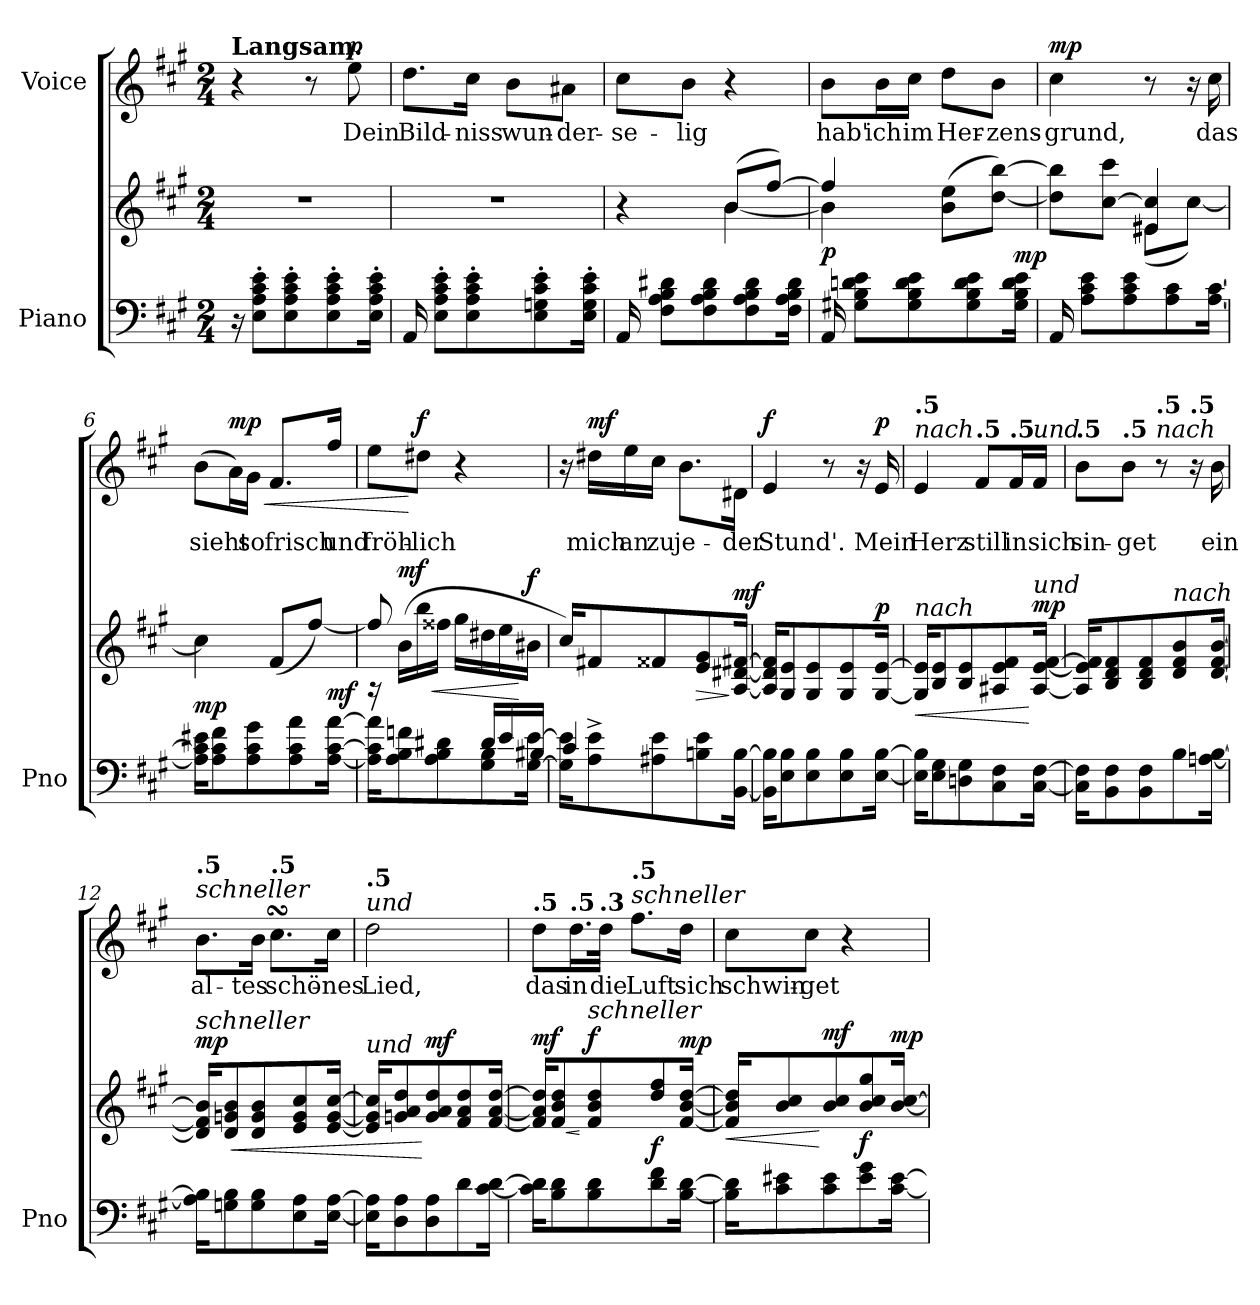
**kern	**kern	**dynam	**kern	**text	**dynam
*part2	*part2	*part2	*part1	*part1	*part1
*staff3	*staff2	*staff2/3	*staff1	*staff1	*staff1
*I"Piano	*	*	*I"Voice	*	*
*I'Pno	*	*	*	*	*
*clefF4	*clefG2	*	*clefG2	*	*
*k[f#c#g#]	*k[f#c#g#]	*	*k[f#c#g#]	*	*
*M2/4	*M2/4	*	*M2/4	*	*
=1	=1	=1	=1	=1	=1
!	!	!	!LO:TX:a:B:t=Langsam.	!	!
16r	2r	.	4r	.	.
8E\' 8A\' 8c#\' 8e\'L	.	.	.	.	.
8E\' 8A\' 8c#\' 8e\'	.	.	.	.	.
.	.	.	8r	.	.
8E\' 8A\' 8c#\' 8e\'	.	.	.	.	.
!	!	!	!	!LO:LY:b	!LO:DY:a
.	.	.	8ee\	Dein	p
16E\' 16A\' 16c#\' 16e\'Jk	.	.	.	.	.
=2	=2	=2	=2	=2	=2
!	!	!	!	!LO:LY:b	!
16AA/	2r	.	8.dd\L	Bild-	.
8E\' 8A\' 8c#\' 8e\'L	.	.	.	.	.
!	!	!	!	!LO:LY:b	!
8E\' 8A\' 8c#\' 8e\'	.	.	16cc#\Jk	-niss	.
!	!	!	!	!LO:LY:b	!
.	.	.	8b\L	wun-	.
8E\' 8Gn\' 8c#\' 8e\'	.	.	.	.	.
!	!	!	!	!LO:LY:b	!
.	.	.	8a#X\J	-der-	.
16E\' 16G\' 16c#\' 16e\'Jk	.	.	.	.	.
=3	=3	=3	=3	=3	=3
*	*^	*	*	*	*
!	!	!	!	!	!LO:LY:b	!
16AA/	4r	4ryy	.	8cc#\L	-se-	.
8F#\ 8A\ 8B\ 8d#X\L	.	.	.	.	.	.
!	!	!	!	!	!LO:LY:b	!
.	.	.	.	8b\J	-lig	.
8F#\ 8A\ 8B\ 8d#\	.	.	.	.	.	.
.	(>8b/L	[4b\	.	4r	.	.
8F#\ 8A\ 8B\ 8d#\	.	.	.	.	.	.
.	[8ff#/J)	.	.	.	.	.
16F#\ 16A\ 16B\ 16d#\Jk	.	.	.	.	.	.
=4	=4	=4	=4	=4	=4	=4
!	!	!	!LO:DY:a=2	!	!LO:LY:b	!
16AA/	4ff#/]	4b\]	p	8b\L	hab'	.
8G#X\ 8B\ 8dn\ 8e\L	.	.	.	.	.	.
!	!	!	!	!	!LO:LY:b	!
.	.	.	.	16b\L	ich	.
!	!	!	!	!	!LO:LY:b	!
8G#\ 8B\ 8d\ 8e\	.	.	.	16cc#\JJ	im	.
!	!	!	!	!	!LO:LY:b	!
.	(>8b\ 8ee\L	4ryy	.	8dd\L	Her-	.
8G#\ 8B\ 8d\ 8e\	.	.	.	.	.	.
!	!	!	!	!	!LO:LY:b	!
.	[8dd\ [8bb\J)	.	.	8b\J	-zens-	.
!	!	!	!LO:DY:a=2	!	!	!
16G#\ 16B\ 16d\ 16e\Jk	.	.	mp	.	.	.
!!LO:LB:g=z
=5	=5	=5	=5	=5	=5	=5
!	!	!	!	!	!LO:LY:b	!LO:DY:a
16AA/	8dd\] 8bb\]L	4ryy	.	4cc#\	-grund,	mp
8A\ 8c#\ 8e\L	.	.	.	.	.	.
.	[8cc#\ 8ccc#\J	.	.	.	.	.
8A\ 8c#\ 8e\	.	.	.	.	.	.
.	(>4e#X/ 4cc#/]	(<8e#\L	.	8r	.	.
8A\ 8c#\	.	.	.	.	.	.
.	.	[8cc#\J)	.	16r	.	.
!	!	!	!	!	!LO:LY:b	!
[16A\ [16c#\Jk	.	.	.	16cc#\	das	.
*	*v	*v	*	*	*	*
=6	=6	=6	=6	=6	=6
!	!	!LO:DY:a=2	!	!LO:LY:b	!
16A\] 16c#\] 16e#X\KL)	4cc#\]	mp	(>8b\L	sieht	.
8A\ 8c#\ 8f#\	.	.	.	.	.
!	!	!	!	!	!LO:HP:b
!	!	!	!	!	!LO:DY:n=1:a
.	.	.	16a\L)	.	< mp
!	!	!	!	!LO:LY:b	!
8A\ 8c#\ 8g#\	.	.	16g#\JJ	so	.
!	!	!	!	!LO:LY:b	!
.	(<8f#/L	.	8.f#/L	frisch	.
8A\ 8c#\ 8a\	.	.	.	.	.
.	[8ff#/J)	.	.	.	.
!	!	!LO:DY:a=2	!	!LO:LY:b	!
[16A\ [16c#\ [16a\Jk	.	mf	16ff#/Jk	und	.
=7	=7	=7	=7	=7	=7
*^	*^	*	*	*	*
!	!	!	!	!	!	!LO:LY:b	!
16A\] 16c#\] 16a\]KL	16ryy	16rA	8ff#/]	.	8ee\L	fröh-	.
!	!	!	!	!LO:HP:b	!	!	!
!	!	!	!	!LO:DY:n=1:a	!	!	!
8A\ 8B\ 8fn\	4ryy	(>16b\LL	.	< mf	.	.	.
!	!	!	!	!	!	!LO:LY:b	!LO:DY:n=1:a
.	.	16bb\	8ryy	.	8dd#X\J	-lich	[ f
8A\ 8B\ 8d#X\	.	16ff##X\JJ	.	.	.	.	.
.	.	16gg#\LL	4ryy	.	4r	.	.
8G#\ 8B\	16d#/LL	16dd#X\	.	.	.	.	.
.	16e/	16ee\	.	.	.	.	.
!	!	!	!	!LO:DY:n=2:a	!	!	!
[16G#\ [16e\Jk	16B#X/JJ	16b#X\JJ	.	[ f	.	.	.
*	*	*v	*v	*	*	*	*
=8	=8	=8	=8	=8	=8	=8
16G#\] 16e\]KL	4c#/	16cc#/KL)	.	16r	.	.
!	!	!	!	!	!LO:LY:b	!LO:DY:a
8A\^ 8e\^	.	8f#X/	.	16dd#X\LL	mich	mf
!	!	!	!	!	!LO:LY:b	!
.	.	.	.	16ee\	an	.
!	!	!	!	!	!LO:LY:b	!
8A#X\ 8e\	.	8f##X/	.	16cc#\JJ	zu	.
!	!	!	!	!	!LO:LY:b	!
.	4ryy	.	.	8.b\L	je-	.
!	!	!	!LO:HP:b	!	!	!
8Bn\ 8e\	.	8e/ 8g#/	>	.	.	.
!	!	!	!LO:DY:n=1:a	!	!LO:LY:b	!
[16BB\ [16B\Jk	.	[16A/ [16d#X/ [16f#X/Jk	] mf	16d#X\Jk	-der	.
*v	*v	*	*	*	*	*
!!LO:LB:g=z
=9	=9	=9	=9	=9	=9
!	!	!	!	!LO:LY:b	!LO:DY:a
16BB\] 16B\]KL	16A/] 16d#/] 16f#/]KL	.	4e/	Stund'.	f
8E\ 8B\	8G#/ 8e/	.	.	.	.
8E\ 8B\	8G#/ 8e/	.	.	.	.
.	.	.	8r	.	.
8E\ 8B\	8G#/ 8e/	.	.	.	.
.	.	.	16r	.	.
*	*	*	*MM40	*	*
!	!	!LO:DY:a	!	!LO:LY:b	!LO:DY:a
[16E\ [16B\Jk	[16G#/ [16e/Jk	p	16e/	Mein	p
=10	=10	=10	=10	=10	=10
*	*	*	*MM40	*	*
!	!	!	!LO:TX:a:i:t=nach	!	!
!	!	!	!LO:TX:a:B:t=.5	!	!
!	!LO:TX:a:i:t=nach	!	!	!	!
!	!	!LO:HP:b	!	!LO:LY:b	!
16E\] 16B\]KL	16G#/] 16e/]KL	<	4e/	Herz	.
8E\ 8G#\	8B/ 8e/	.	.	.	.
8Dn\ 8G#\	8B/ 8e/	.	.	.	.
*	*	*	*MM42	*	*
!	!	!	!LO:TX:a:B:t=.5	!	!
!	!	!	!	!LO:LY:b	!
.	.	.	8f#/L	still	.
8C#\ 8F#\	8A#X/ 8e/ 8f#/	.	.	.	.
*	*	*	*MM43	*	*
!	!	!	!LO:TX:a:B:t=.5	!	!
!	!	!	!	!LO:LY:b	!
.	.	.	16f#/L	in	.
*	*	*	*MM44	*	*
!	!	!	!LO:TX:a:i:t=und	!	!
!	!LO:TX:a:i:t=und	!	!	!	!
!	!	!LO:DY:n=1:a	!	!LO:LY:b	!
[16C#\ [16F#\Jk	[16A#/ [16e/ [16f#/Jk	[ mp	16f#/JJ	sich	.
=11	=11	=11	=11	=11	=11
*	*	*	*MM44	*	*
!	!	!	!LO:TX:a:B:t=.5	!	!
!	!	!	!	!LO:LY:b	!
16C#\] 16F#\]KL	16A#/] 16e/] 16f#/]KL	.	8b\L	sin-	.
8BB\ 8F#\	8B/ 8d/ 8f#/	.	.	.	.
*	*	*	*MM45	*	*
!	!	!	!LO:TX:a:B:t=.5	!	!
!	!	!	!	!LO:LY:b	!
.	.	.	8b\J	-get	.
8BB\ 8F#\	8B/ 8d/ 8f#/	.	.	.	.
*	*	*	*MM46	*	*
!	!	!	!LO:TX:a:i:t=nach	!	!
!	!	!	!LO:TX:a:B:t=.5	!	!
.	.	.	8r	.	.
!	!LO:TX:a:i:t=nach	!	!	!	!
8B\	8d/ 8f#/ 8b/	.	.	.	.
*	*	*	*MM47	*	*
!	!	!	!LO:TX:a:B:t=.5	!	!
.	.	.	16r	.	.
*	*	*	*MM48	*	*
!	!	!	!	!LO:LY:b	!
[16An\ [16B\Jk	[16d/ [16f#/ [16b/Jk	.	16b\	ein	.
=12	=12	=12	=12	=12	=12
*	*	*	*MM48	*	*
!	!	!	!LO:TX:a:i:t=schneller	!	!
!	!	!	!LO:TX:a:B:t=.5	!	!
!	!LO:TX:a:i:t=schneller	!	!	!	!
!	!	!LO:HP:b	!	!LO:LY:b	!
!	!	!LO:DY:n=1:a	!	!	!
16A\] 16B\]KL	16d/] 16f#/] 16b/]KL	< mp	8.b\L	al-	.
8Gn\ 8B\	8d/ 8gn/ 8b/	.	.	.	.
*	*	*	*MM50	*	*
!	!	!	!	!LO:LY:b	!
8G\ 8B\	8d/ 8g/ 8b/	.	16b\Jk	-tes	.
*	*	*	*MM50	*	*
!	!	!	!LO:TX:a:B:t=.5	!	!
!	!	!	!	!LO:LY:b	!
.	.	.	8.cc#sSsS\L	schö-	.
8E\ 8A\	8e/ 8g/ 8cc#/	.	.	.	.
*	*	*	*MM52	*	*
!	!	!	!	!LO:LY:b	!
[16E\ [16A\Jk	[16e/ [16g/ [16cc#/Jk	.	16cc#\Jk	-nes	.
!!LO:LB:g=z
=13	=13	=13	=13	=13	=13
*	*	*	*MM52	*	*
!	!	!	!LO:TX:a:i:t=und	!	!
!	!	!	!LO:TX:a:B:t=.5	!	!
!	!LO:TX:a:i:t=und	!	!	!	!
!	!	!	!	!LO:LY:b	!
16E\] 16A\]KL	16e/] 16g/] 16cc#/]KL	.	2dd\	Lied,	.
8D\ 8A\	8gn/ 8a/ 8dd/	.	.	.	.
!	!	!LO:DY:n=1:a	!	!	!
8D\ 8A\	8g/ 8a/ 8dd/	[ mf	.	.	.
8d\	8f#/ 8a/ 8dd/	.	.	.	.
[16c#\ [16d\Jk	[16f#/ [16a/ [16dd/Jk	.	.	.	.
=14	=14	=14	=14	=14	=14
*	*	*	*MM56	*	*
!	!	!	!LO:TX:a:B:t=.5	!	!
!	!	!LO:HP:b	!	!LO:LY:b	!
!	!	!LO:DY:n=1:a	!	!	!
16c#\] 16d\]KL	16f#/] 16a/] 16dd/]KL	< mf	8dd\L	das	.
8B\ 8d\	8f#/ 8b/ 8dd/	.	.	.	.
*	*	*	*MM57	*	*
!	!	!	!LO:TX:a:B:t=.5	!	!
!	!	!	!	!LO:LY:b	!
.	.	.	16.dd\L	in	.
!	!LO:TX:a:i:t=schneller	!	!	!	!
!	!	!LO:DY:n=2:a	!	!	!
8B\ 8d\	8f#/ 8b/ 8dd/	[ f	.	.	.
*	*	*	*MM58	*	*
!	!	!	!LO:TX:a:B:t=.3	!	!
!	!	!	!	!LO:LY:b	!
.	.	.	32dd\JJk	die	.
*	*	*	*MM58	*	*
!	!	!	!LO:TX:a:i:t=schneller	!	!
!	!	!	!LO:TX:a:B:t=.5	!	!
!	!	!	!	!LO:LY:b	!
.	.	.	8.ff#\L	Luft	.
!	!	!LO:DY:n=3:a=2	!	!	!
8d\ 8f#\	8dd/ 8ff#/	f	.	.	.
*	*	*	*MM60	*	*
!	!	!LO:DY:n=4:a	!	!LO:LY:b	!
[16B\ [16d\Jk	[16f#/ [16b/ [16dd/Jk	mp	16dd\Jk	sich	.
=15	=15	=15	=15	=15	=15
!	!	!LO:HP:b	!	!LO:LY:b	!
16B\] 16d\]KL	16f#/] 16b/] 16dd/]KL	<	8cc#\L	schwin-	.
8c#\ 8e#X\	8b/ 8cc#/	.	.	.	.
!	!	!	!	!LO:LY:b	!
.	.	.	8cc#\J	-get	.
!	!	!LO:DY:n=1:a	!	!	!
8c#\ 8e#\	8b/ 8cc#/	[ mf	.	.	.
.	.	.	4r	.	.
!	!	!LO:DY:n=2:a=2	!	!	!
8e#\ 8g#\	8b/ 8cc#/ 8gg#/	f	.	.	.
!	!	!LO:DY:n=3:a	!	!	!
[16c#\ [16e#\Jk	[16b/ [16cc#/Jk	mp	.	.	.
=	=	=	=	=	=
*-	*-	*-	*-	*-	*-
